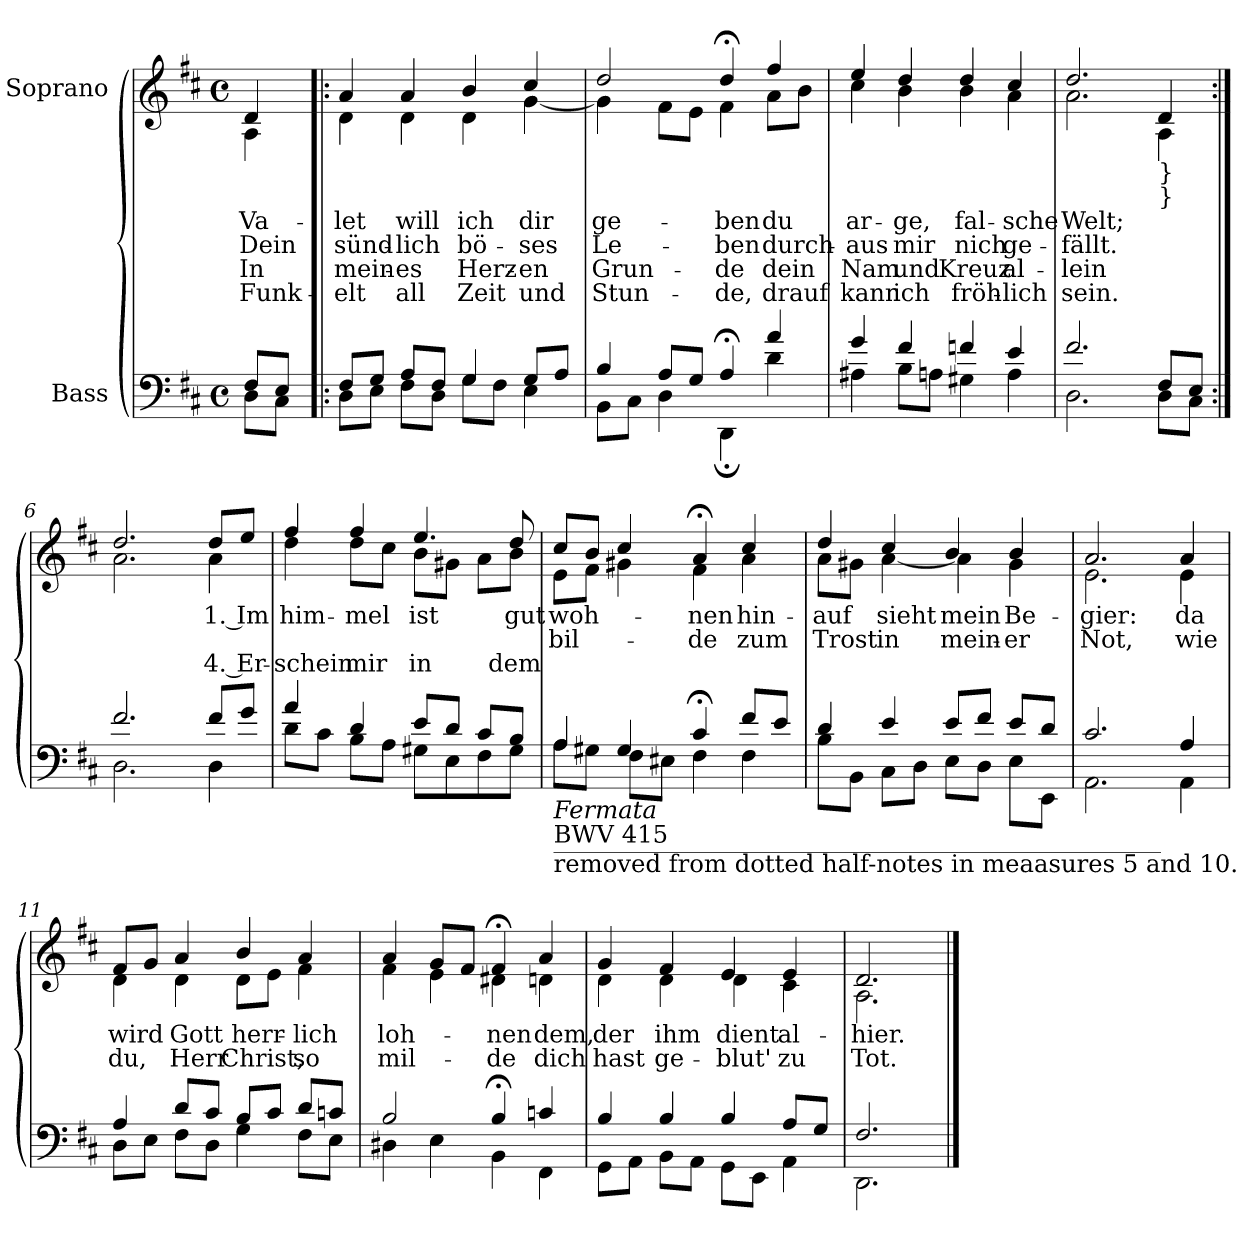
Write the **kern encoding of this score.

**kern	**kern	**text	**text	**text	**text
*part2	*part1	*part1	*part1	*part1	*part1
*staff2	*staff1	*staff1	*staff1	*staff1	*staff1
*I"Bass	*I"Soprano	*	*	*	*
*clefF4	*clefG2	*	*	*	*
*k[f#c#]	*k[f#c#]	*	*	*	*
*M4/4	*M4/4	*	*	*	*
*met(c)	*met(c)	*	*	*	*
*MM70	*MM70	*	*	*	*
=1	=1	=1	=1	=1	=1
*^	*	*	*	*	*
!	!	!LO:TX:b:t=1.	!	!	!	!
!	!	!LO:TX:b:t={	!	!	!	!
!	!	!LO:TX:b:t=4.	!	!	!	!
!	!	!LO:TX:b:t={	!	!	!	!
!	!	!	!LO:LY:b	!LO:LY:b	!LO:LY:b	!LO:LY:b
*	*	*^	*	*	*	*
8F#/L	8D\L	4d/	4A\	Va-	Dein	In	Funk-
8E/J	8C#\J	.	.	.	.	.	.
=2!|:	=2!|:	=2!|:	=2!|:	=2!|:	=2!|:	=2!|:	=2!|:
!	!	!	!	!LO:LY:b	!LO:LY:b	!LO:LY:b	!LO:LY:b
8F#/L	8D\L	4a/	4d\	-let	sünd-	mein-	-elt
8G/J	8E\J	.	.	.	.	.	.
!	!	!	!	!LO:LY:b	!LO:LY:b	!LO:LY:b	!LO:LY:b
8A/L	8F#\L	4a/	4d\	will	-lich	-es	all
8F#/J	8D\J	.	.	.	.	.	.
!	!	!	!	!LO:LY:b	!LO:LY:b	!LO:LY:b	!LO:LY:b
4G/	8G\L	4b/	4d\	ich	bö-	Herz-	Zeit
.	8F#\J	.	.	.	.	.	.
!	!	!	!	!LO:LY:b	!LO:LY:b	!LO:LY:b	!LO:LY:b
8G/L	4E\	4cc#/	[4g\	dir	-ses	-en	und
8A/J	.	.	.	.	.	.	.
=3	=3	=3	=3	=3	=3	=3	=3
!	!	!	!	!LO:LY:b	!LO:LY:b	!LO:LY:b	!LO:LY:b
4B/	8BB\L	2dd/	4g\]	ge-	Le-	Grun-	Stun-
.	8C#\J	.	.	.	.	.	.
8A/L	4D\	.	8f#\L	.	.	.	.
8G/J	.	.	8e\J	.	.	.	.
!	!	!	!	!LO:LY:b	!LO:LY:b	!LO:LY:b	!LO:LY:b
4A;</	4DD;\	4dd;</	4f#\	-ben	-ben	-de	-de,
!	!	!	!	!LO:LY:b	!LO:LY:b	!LO:LY:b	!LO:LY:b
4a/	4d\	4ff#/	8a\L	du	durch-	dein	drauf
.	.	.	8b\J	.	.	.	.
=4	=4	=4	=4	=4	=4	=4	=4
!	!	!	!	!LO:LY:b	!LO:LY:b	!LO:LY:b	!LO:LY:b
4g/	4A#X\	4ee/	4cc#\	ar-	-aus	Nam	kann
!	!	!	!	!LO:LY:b	!LO:LY:b	!LO:LY:b	!LO:LY:b
4f#/	8B\L	4dd/	4b\	-ge,	mir	und	ich
.	8An\J	.	.	.	.	.	.
!	!	!	!	!LO:LY:b	!LO:LY:b	!LO:LY:b	!LO:LY:b
4fn/	4G#X\	4dd/	4b\	fal-	nich	Kreuz	fröh-
!	!	!	!	!LO:LY:b	!LO:LY:b	!LO:LY:b	!LO:LY:b
4e/	4A\	4cc#/	4a\	-sche	ge-	al-	-lich
=5	=5	=5	=5	=5	=5	=5	=5
!	!	!	!	!LO:LY:b	!LO:LY:b	!LO:LY:b	!LO:LY:b
2.f#/	2.D\	2.dd/	2.a\	Welt;	-fällt.	-lein	sein.
!	!	!LO:TX:b:t=}	!	!	!	!	!
!	!	!LO:TX:b:t=}	!	!	!	!	!
8F#/L	8D\L	4d/	4A\	.	.	.	.
8E/J	8C#\J	.	.	.	.	.	.
=6:|!	=6:|!	=6:|!	=6:|!	=6:|!	=6:|!	=6:|!	=6:|!
2.f#/	2.D\	2.dd/	2.a\	.	.	.	.
!	!	!	!	!LO:LY:b	!	!LO:LY:b	!
8f#/L	4D\	8dd/L	4a\	1. Im	.	4. Er-	.
8g/J	.	8ee/J	.	.	.	.	.
=7	=7	=7	=7	=7	=7	=7	=7
!	!	!	!	!LO:LY:b	!	!LO:LY:b	!
4a/	8d\L	4ff#/	4dd\	him-	.	-schein	.
.	8c#\J	.	.	.	.	.	.
!	!	!	!	!LO:LY:b	!	!LO:LY:b	!
4d/	8B\L	4ff#/	8dd\L	-mel	.	mir	.
.	8A\J	.	8cc#\J	.	.	.	.
!	!	!	!	!LO:LY:b	!	!LO:LY:b	!
8e/L	8G#X\L	4.ee/	8b\L	ist	.	in	.
8d/J	8E\	.	8g#X\J	.	.	.	.
8c#/L	8F#\	.	8a\L	.	.	.	.
!	!	!	!	!LO:LY:b	!	!LO:LY:b	!
8B/J	8G#\J	8dd/	8b\J	gut	.	dem	.
!!LO:LB:g=z	!!
=8	=8	=8	=8	=8	=8	=8	=8
!LO:TX:b:t=__________________________________________________	!	!	!	!	!	!	!
!LO:TX:b:i:t=Fermata	!	!	!	!	!	!	!
!LO:TX:b:t=removed from dotted half-notes in meaasures 5 and 10.	!	!	!	!	!	!	!
!LO:TX:b:t=BWV 415	!	!	!	!	!	!	!
!	!	!	!	!LO:LY:b	!LO:LY:b	!	!
4A/	8A\L	8cc#/L	8e\L	woh-	bil-	.	.
.	8G#X\J	8b/J	8f#\J	.	.	.	.
4G#/	8F#\L	4cc#/	4g#X\	.	.	.	.
.	8E#X\J	.	.	.	.	.	.
!	!	!	!	!LO:LY:b	!LO:LY:b	!	!
4c#;</	4F#\	4a;</	4f#\	-nen	de	.	.
!	!	!	!	!LO:LY:b	!LO:LY:b	!	!
8f#/L	4F#\	4cc#/	4a\	hin-	zum	.	.
8e/J	.	.	.	.	.	.	.
=9	=9	=9	=9	=9	=9	=9	=9
!	!	!	!	!LO:LY:b	!LO:LY:b	!	!
4d/	8B\L	4dd/	8a\L	-auf	Trost	.	.
.	8BB\J	.	8g#X\J	.	.	.	.
!	!	!	!	!LO:LY:b	!LO:LY:b	!	!
4e/	8C#\L	4cc#/	[4a\	sieht	in	.	.
.	8D\J	.	.	.	.	.	.
!	!	!	!	!LO:LY:b	!LO:LY:b	!	!
8e/L	8E\L	4b/	4a\]	mein	mein-	.	.
8f#/J	8D\J	.	.	.	.	.	.
!	!	!	!	!LO:LY:b	!LO:LY:b	!	!
8e/L	8E\L	4b/	4g#\	Be-	-er	.	.
8d/J	8EE\J	.	.	.	.	.	.
=10	=10	=10	=10	=10	=10	=10	=10
!	!	!	!	!LO:LY:b	!LO:LY:b	!	!
2.c#/	2.AA\	2.a/	2.e\	-gier:	Not,	.	.
!	!	!	!	!LO:LY:b	!LO:LY:b	!	!
4A/	4AA\	4a/	4e\	da	wie	.	.
=11	=11	=11	=11	=11	=11	=11	=11
!	!	!	!	!LO:LY:b	!LO:LY:b	!	!
4A/	8D\L	8f#/L	4d\	wird	du,	.	.
.	8E\J	8g/J	.	.	.	.	.
!	!	!	!	!LO:LY:b	!LO:LY:b	!	!
8d/L	8F#\L	4a/	4d\	Gott	Herr	.	.
8c#/J	8D\J	.	.	.	.	.	.
!	!	!	!	!LO:LY:b	!LO:LY:b	!	!
8B/L	4G\	4b/	8d\L	herr-	Christ,	.	.
8c#/J	.	.	8e\J	.	.	.	.
!	!	!	!	!LO:LY:b	!LO:LY:b	!	!
8d/L	8F#\L	4a/	4f#\	-lich	so	.	.
8cn/J	8E\J	.	.	.	.	.	.
=12	=12	=12	=12	=12	=12	=12	=12
!	!	!	!	!LO:LY:b	!LO:LY:b	!	!
2B/	4D#X\	4a/	4f#\	loh-	mil-	.	.
.	4E\	8g/L	4e\	.	.	.	.
.	.	8f#/J	.	.	.	.	.
!	!	!	!	!LO:LY:b	!LO:LY:b	!	!
4B;</	4BB\	4f#;</	4d#X\	-nen	-de	.	.
!	!	!	!	!LO:LY:b	!LO:LY:b	!	!
4cn/	4FF#\	4a/	4dn\	dem,	dich	.	.
=13	=13	=13	=13	=13	=13	=13	=13
!	!	!	!	!LO:LY:b	!LO:LY:b	!	!
4B/	8GG\L	4g/	4d\	der	hast	.	.
.	8AA\J	.	.	.	.	.	.
!	!	!	!	!LO:LY:b	!LO:LY:b	!	!
4B/	8BB\L	4f#/	4d\	ihm	ge-	.	.
.	8AA\J	.	.	.	.	.	.
!	!	!	!	!LO:LY:b	!LO:LY:b	!	!
4B/	8GG\L	4e/	4d\	dient	-blut'	.	.
.	8EE\J	.	.	.	.	.	.
!	!	!	!	!LO:LY:b	!LO:LY:b	!	!
8A/L	4AA\	4e/	4c#\	al-	zu	.	.
8G/J	.	.	.	.	.	.	.
=14	=14	=14	=14	=14	=14	=14	=14
!	!	!	!	!LO:LY:b	!LO:LY:b	!	!
2.F#/	2.DD\	2.d/	2.A\	-hier.	Tot.	.	.
*v	*v	*	*	*	*	*	*
*	*v	*v	*	*	*	*
==	==	==	==	==	==
*-	*-	*-	*-	*-	*-
